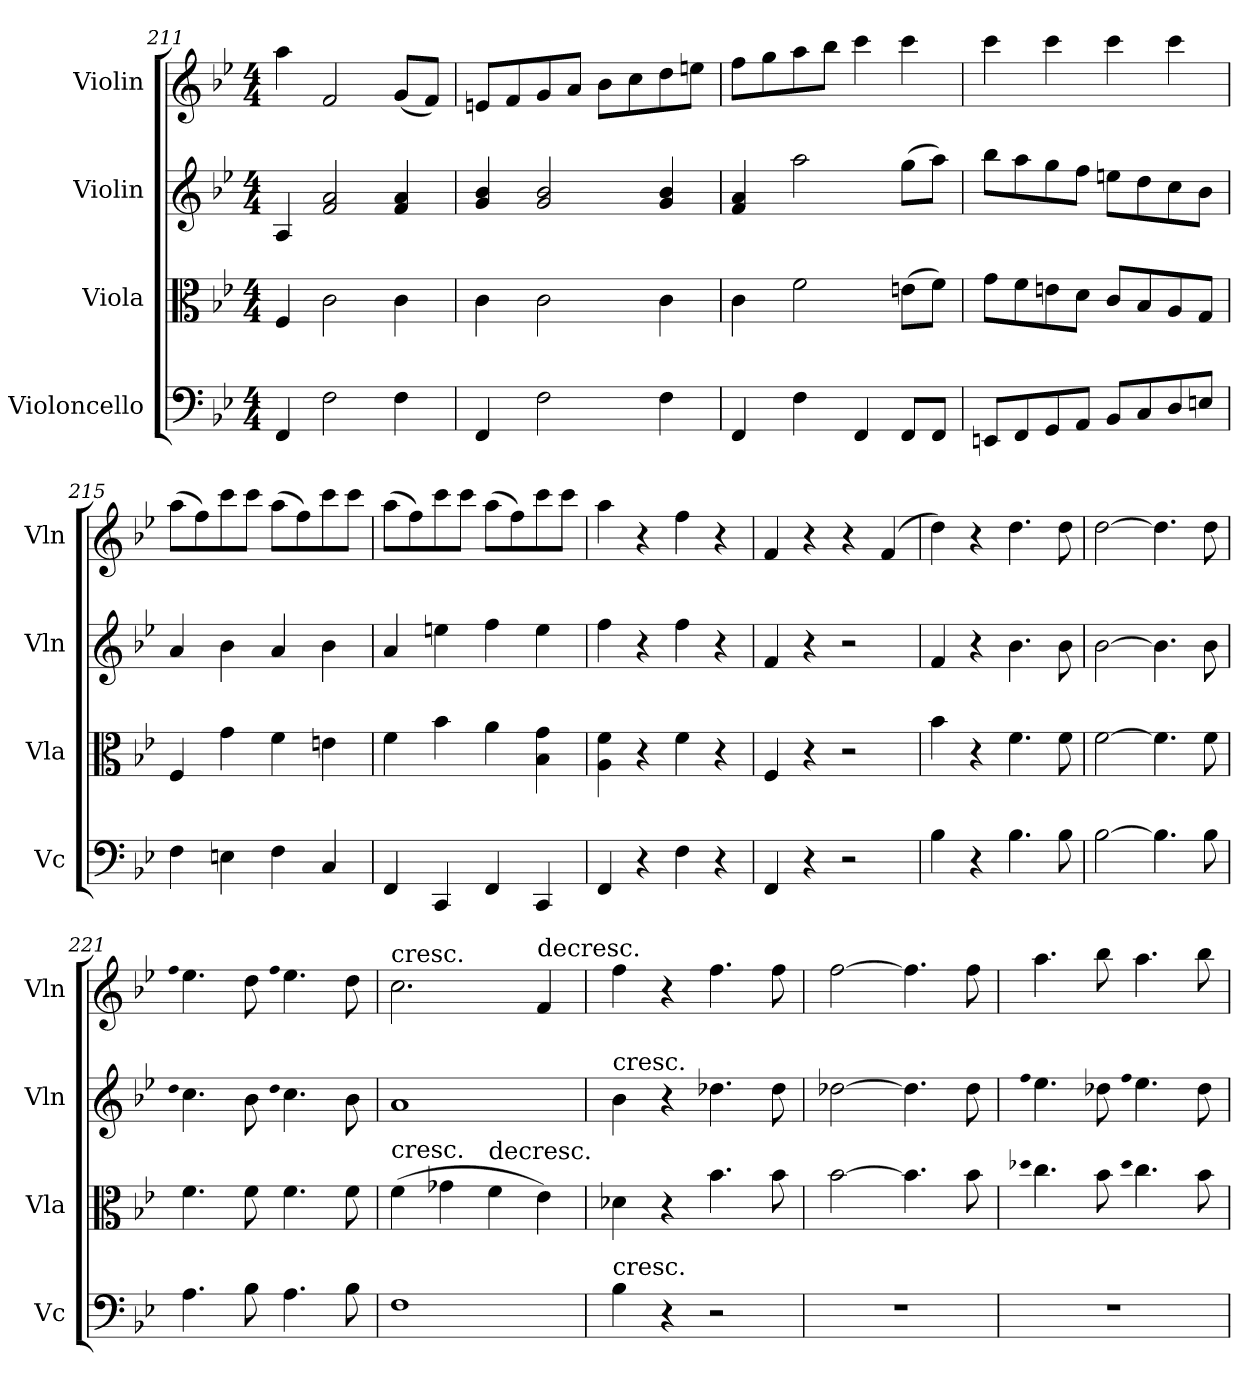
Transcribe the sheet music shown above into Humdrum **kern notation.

**kern	**kern	**kern	**kern
*part4	*part3	*part2	*part1
*staff4	*staff3	*staff2	*staff1
*I"Violoncello	*I"Viola	*I"Violin	*I"Violin
*I'Vc	*I'Vla	*I'Vln	*I'Vln
*clefF4	*clefC3	*clefG2	*clefG2
*k[b-e-]	*k[b-e-]	*k[b-e-]	*k[b-e-]
*B-:	*B-:	*B-:	*B-:
*M4/4	*M4/4	*M4/4	*M4/4
=211	=211	=211	=211
4FF/	4F/	4A/	4aa\
2F\	2c\	2f/ 2a/	2f/
4F\	4c\	4f/ 4a/	(8g/L
.	.	.	8f/J)
=212	=212	=212	=212
4FF/	4c\	4g/ 4b-/	8en/L
.	.	.	8f/
2F\	2c\	2g/ 2b-/	8g/
.	.	.	8a/J
.	.	.	8b-\L
.	.	.	8cc\
4F\	4c\	4g/ 4b-/	8dd\
.	.	.	8een\J
=213	=213	=213	=213
4FF/	4c\	4f/ 4a/	8ff\L
.	.	.	8gg\
4F\	2f\	2aa\	8aa\
.	.	.	8bb-\J
4FF/	.	.	4ccc\
8FF/L	(8en\L	(8gg\L	4ccc\
8FF/J	8f\J)	8aa\J)	.
=214	=214	=214	=214
8EEn/L	8g\L	8bb-\L	4ccc\
8FF/	8f\	8aa\	.
8GG/	8en\	8gg\	4ccc\
8AA/J	8d\J	8ff\J	.
8BB-/L	8c/L	8een\L	4ccc\
8C/	8B-/	8dd\	.
8D/	8A/	8cc\	4ccc\
8En/J	8G/J	8b-\J	.
=215	=215	=215	=215
4F\	4F/	4a/	(8aa\L
.	.	.	8ff\)
4En\	4g\	4b-\	8ccc\
.	.	.	8ccc\J
4F\	4f\	4a/	(8aa\L
.	.	.	8ff\)
4C/	4en\	4b-\	8ccc\
.	.	.	8ccc\J
=216	=216	=216	=216
4FF/	4f\	4a/	(8aa\L
.	.	.	8ff\)
4CC/	4b-\	4een\	8ccc\
.	.	.	8ccc\J
4FF/	4a\	4ff\	(8aa\L
.	.	.	8ff\)
4CC/	4B-\ 4g\	4ee\	8ccc\
.	.	.	8ccc\J
=217	=217	=217	=217
4FF/	4A\ 4f\	4ff\	4aa\
4r	4r	4r	4r
4F\	4f\	4ff\	4ff\
4r	4r	4r	4r
=218	=218	=218	=218
4FF/	4F/	4f/	4f/
4r	4r	4r	4r
2r	2r	2r	4r
.	.	.	(4f/
=219	=219	=219	=219
4B-\	4b-\	4f/	4dd\)
4r	4r	4r	4r
4.B-\	4.f\	4.b-\	4.dd\
8B-\	8f\	8b-\	8dd\
=220	=220	=220	=220
[2B-\	[2f\	[2b-\	[2dd\
4.B-\]	4.f\]	4.b-\]	4.dd\]
8B-\	8f\	8b-\	8dd\
=221	=221	=221	=221
.	.	qdd	qff
4.A\	4.f\	4.cc\	4.ee-\
8B-\	8f\	8b-\	8dd\
.	.	qdd	qff
4.A\	4.f\	4.cc\	4.ee-\
8B-\	8f\	8b-\	8dd\
=222	=222	=222	=222
!	!	!	!LO:TX:t=cresc.
!	!LO:TX:t=cresc.	!	!
1F	(4f\	1a	2.cc\
.	4g-X\	.	.
!	!LO:TX:t=decresc.	!	!
.	4f\	.	.
!	!	!	!LO:TX:t=decresc.
.	4e-\)	.	4f/
=223	=223	=223	=223
!	!	!LO:TX:t=cresc.	!
!LO:TX:t=cresc.	!	!	!
4B-\	4d-X\	4b-\	4ff\
4r	4r	4r	4r
2r	4.b-\	4.dd-X\	4.ff\
.	8b-\	8dd-\	8ff\
=224	=224	=224	=224
1r	[2b-\	[2dd-X\	[2ff\
.	4.b-\]	4.dd-\]	4.ff\]
.	8b-\	8dd-\	8ff\
=225	=225	=225	=225
.	qdd-X	qff	.
1r	4.cc\	4.ee-\	4.aa\
.	8b-\	8dd-X\	8bb-\
.	qdd-	qff	.
.	4.cc\	4.ee-\	4.aa\
.	8b-\	8dd-\	8bb-\
=	=	=	=
*-	*-	*-	*-
